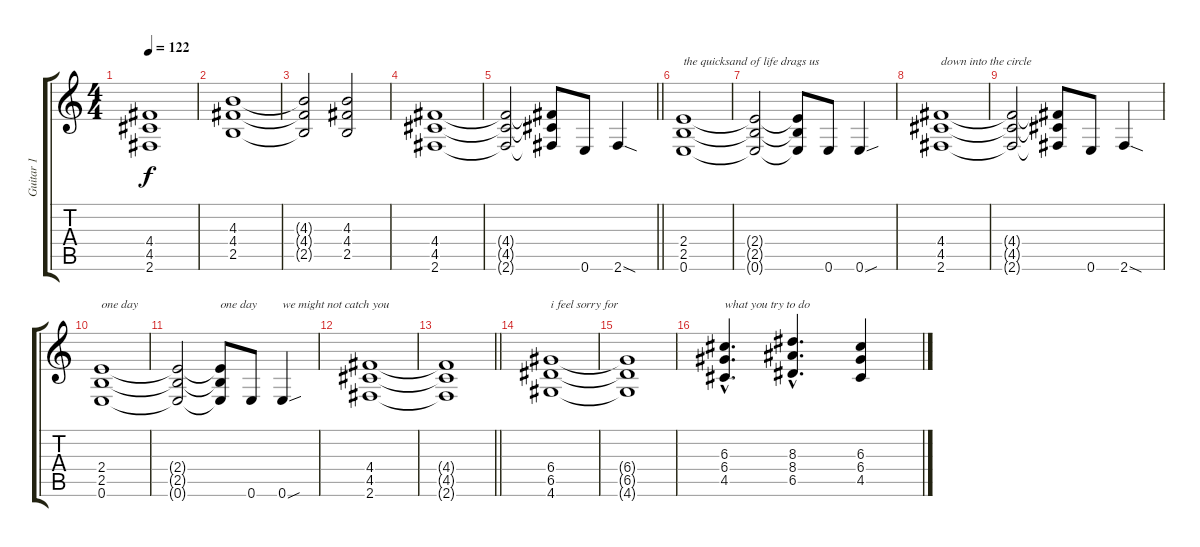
\track ("Guitar 1" "Guitar 1") {instrument overdrivenguitar}
\staff {score tabs}
\tuning (E4 B3 G3 D3 A2 E2) {hide}
\ts (4 4)
\tempo 122
\clef g2
\ks c
(4.4{t} 4.5{t} 2.6{t}).1{dy f} |
(4.3 4.4 2.5).1 |
(4.3{t} 4.4{t} 2.5{t}).2 (4.3 4.4 2.5).2 |
(4.4 4.5 2.6).1 |
\barLineRight lightlight
(4.4{t} 4.5{t} 2.6{t}).2 (4.4{t} 4.5{t} 2.6{t}).8 0.6.8 2.6{sod}.4 |
(2.4 2.5 0.6).1{txt "the quicksand of life drags us"} |
(2.4{t} 2.5{t} 0.6{t}).2 (2.4{t} 2.5{t} 0.6{t}).8 0.6.8 0.6{sou}.4 |
(4.4 4.5 2.6).1{txt "down into the circle"} |
(4.4{t} 4.5{t} 2.6{t}).2 (4.4{t} 4.5{t} 2.6{t}).8 0.6.8 2.6{sod}.4 |
(2.4 2.5 0.6).1{txt "one day"} |
(2.4{t} 2.5{t} 0.6{t}).2 (2.4{t} 2.5{t} 0.6{t}).8{txt "one day"} 0.6.8 0.6{sou}.4{txt "we might not catch you"} |
(4.4 4.5 2.6).1 |
\barLineRight lightlight
(4.4{t} 4.5{t} 2.6{t}).1 |
(6.4 6.5 4.6).1{txt "i feel sorry for"} |
(6.4{t} 6.5{t} 4.6{t}).1 |
(6.3{hac} 6.4{hac} 4.5{hac}).4{d txt "what you try to do"} (8.3{hac} 8.4{hac} 6.5{hac}).4{d} (6.3 6.4 4.5).4
